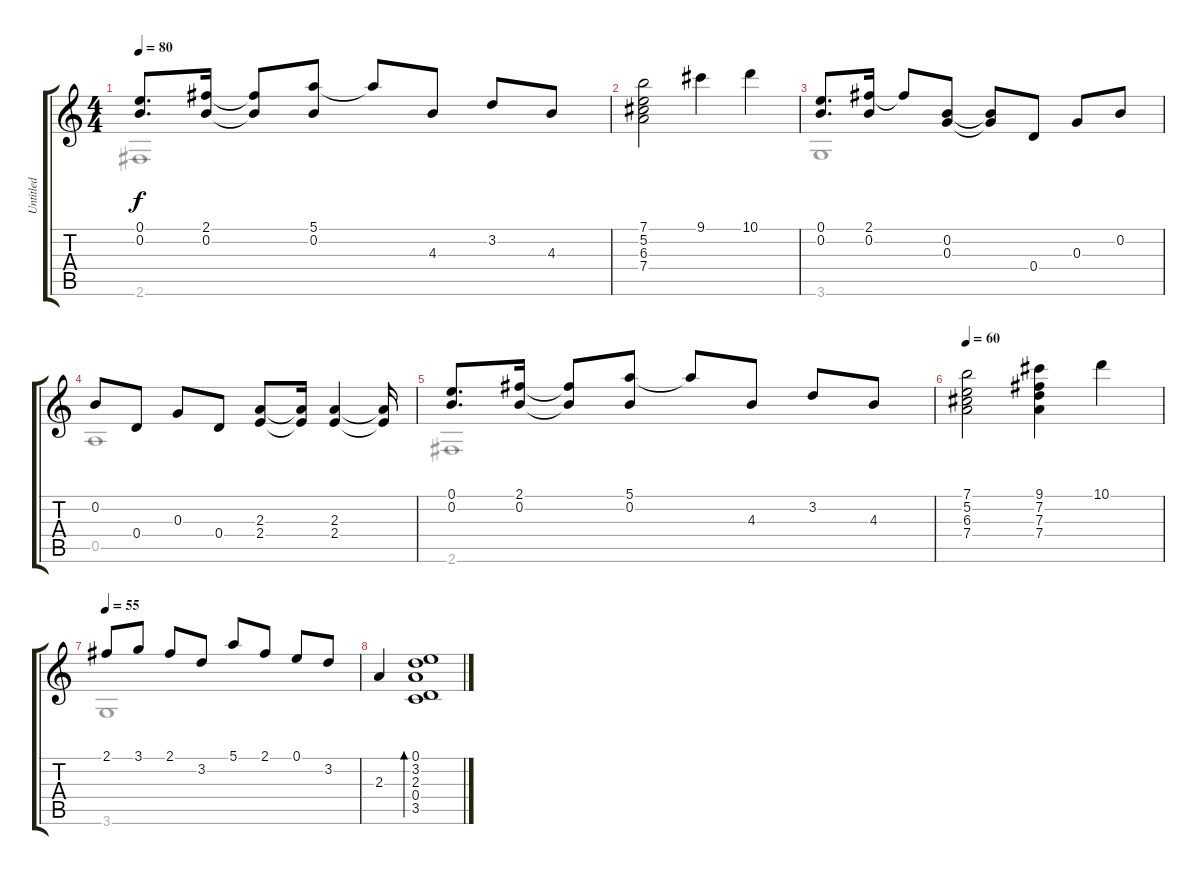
\track ("Untitled" "Untitled") {instrument acousticguitarnylon}
\staff {score tabs}
\tuning (E4 B3 G3 D3 A2 E2) {hide}
\voice
\ts (4 4)
\tempo 80
\clef g2
\ks c
(0.1 0.2).8{d dy f} (2.1 0.2).16 (2.1{t} 0.2{t}).8 (5.1 0.2).8 5.1{t}.8 4.3.8 3.2.8 4.3.8 |
(7.1 5.2 6.3 7.4).2 9.1.4 10.1.4 |
(0.1 0.2).8{d} (2.1 0.2).16 2.1{t}.8 (0.2 0.3).8 (0.2{t} 0.3{t}).8 0.4.8 0.3.8 0.2.8 |
0.2.8 0.4.8 0.3.8 0.4.8 (2.3 2.4).8 (2.3{t} 2.4{t}).16 (2.3 2.4).4 (2.3{t} 2.4{t}).16 |
(0.1 0.2).8{d} (2.1 0.2).16 (2.1{t} 0.2{t}).8 (5.1 0.2).8 5.1{t}.8 4.3.8 3.2.8 4.3.8 |
\tempo 60
(7.1 5.2 6.3 7.4).2 (9.1 7.2 7.3 7.4).4 10.1.4 |
\tempo 55
2.1.8 3.1.8 2.1.8 3.2.8 5.1.8 2.1.8 0.1.8 3.2.8 |
2.3.4 (0.1 3.2 2.3 0.4 3.5).1{bd 30}
\voice
\clef g2
\ottava regular
\simile none
\ks c
2.6.1{dy f} |
|
3.6.1 |
0.5.1 |
2.6.1 |
|
3.6.1 |
